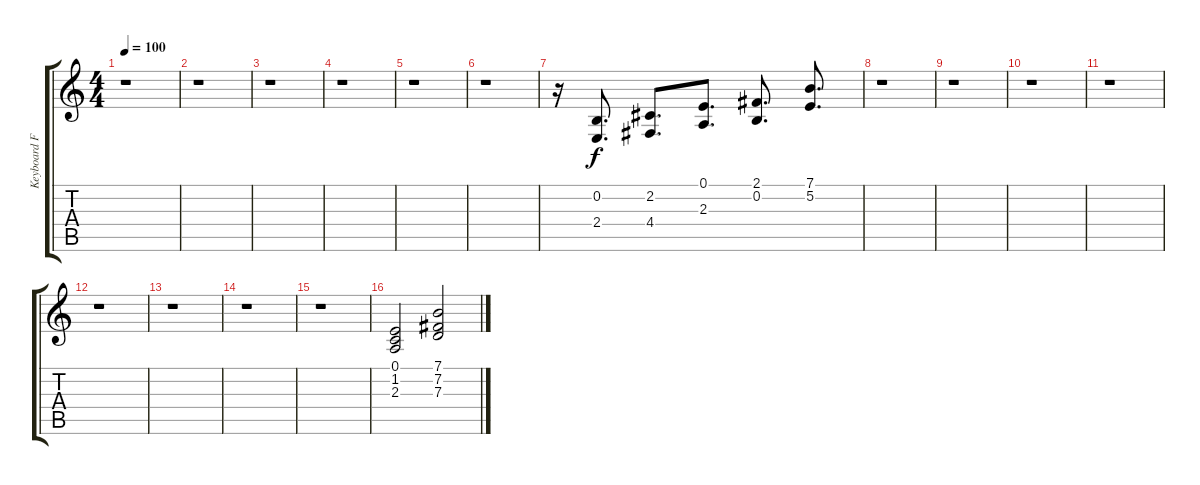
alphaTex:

\track ("Keyboard Fills" "Keyboard F") {instrument synthstrings2}
\staff {score tabs}
\tuning (E4 B3 G3 D3 A2 E2) {hide}
\ts (4 4)
\tempo 100
\clef g2
\ks c
r.1{dy f} |
r.1 |
r.1 |
r.1 |
r.1 |
r.1 |
r.16 (0.2 2.4).8{d} (2.2 4.4).8{d} (0.1 2.3).8{d} (2.1 0.2).8{d} (7.1 5.2).8{d} |
r.1 |
r.1 |
r.1 |
r.1 |
r.1 |
r.1 |
r.1 |
r.1 |
(0.1 1.2 2.3).2 (7.1 7.2 7.3).2
